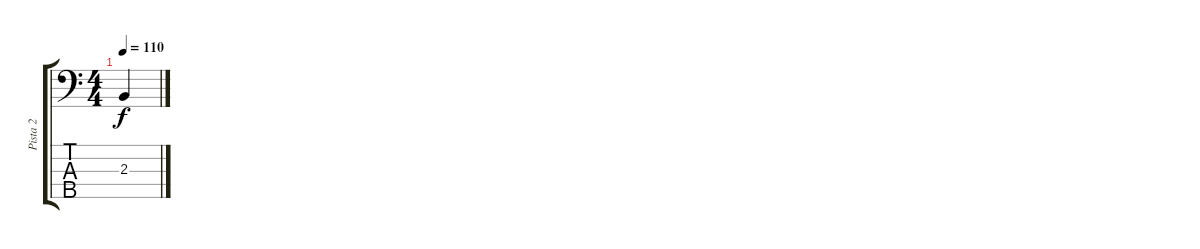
\track ("Pista 2" "Pista 2") {instrument electricbassfinger}
\staff {score tabs}
\tuning (G2 D2 A1 E1 B0) {hide}
\ts (4 4)
\tempo 110
\clef f4
\ks c
2.3.4{dy f}
